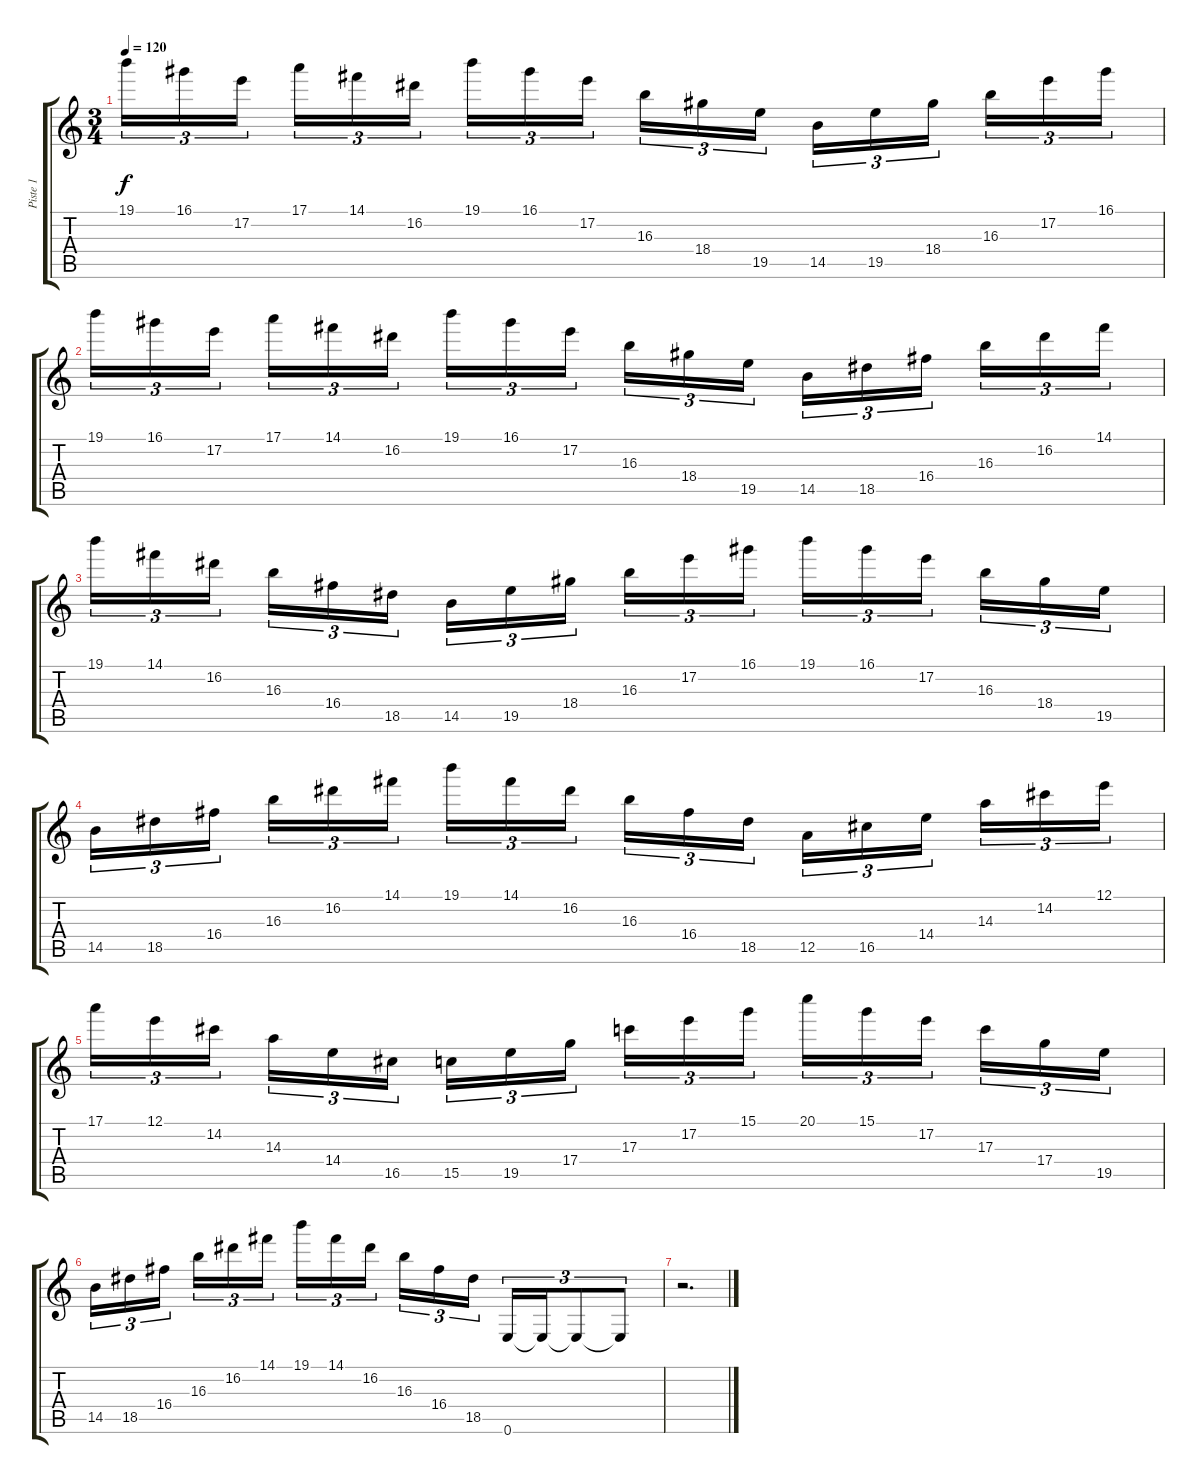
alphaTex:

\track ("Piste 1" "Piste 1") {instrument distortionguitar}
\staff {score tabs}
\tuning (E4 B3 G3 D3 A2 E2) {hide}
\ts (3 4)
\tempo 120
\clef g2
\ks c
19.1.16{tu (3 2) dy f} 16.1.16{tu (3 2)} 17.2.16{tu (3 2)} 17.1.16{tu (3 2)} 14.1.16{tu (3 2)} 16.2.16{tu (3 2)} 19.1.16{tu (3 2)} 16.1.16{tu (3 2)} 17.2.16{tu (3 2)} 16.3.16{tu (3 2)} 18.4.16{tu (3 2)} 19.5.16{tu (3 2)} 14.5.16{tu (3 2)} 19.5.16{tu (3 2)} 18.4.16{tu (3 2)} 16.3.16{tu (3 2)} 17.2.16{tu (3 2)} 16.1.16{tu (3 2)} |
19.1.16{tu (3 2)} 16.1.16{tu (3 2)} 17.2.16{tu (3 2)} 17.1.16{tu (3 2)} 14.1.16{tu (3 2)} 16.2.16{tu (3 2)} 19.1.16{tu (3 2)} 16.1.16{tu (3 2)} 17.2.16{tu (3 2)} 16.3.16{tu (3 2)} 18.4.16{tu (3 2)} 19.5.16{tu (3 2)} 14.5.16{tu (3 2)} 18.5.16{tu (3 2)} 16.4.16{tu (3 2)} 16.3.16{tu (3 2)} 16.2.16{tu (3 2)} 14.1.16{tu (3 2)} |
19.1.16{tu (3 2)} 14.1.16{tu (3 2)} 16.2.16{tu (3 2)} 16.3.16{tu (3 2)} 16.4.16{tu (3 2)} 18.5.16{tu (3 2)} 14.5.16{tu (3 2)} 19.5.16{tu (3 2)} 18.4.16{tu (3 2)} 16.3.16{tu (3 2)} 17.2.16{tu (3 2)} 16.1.16{tu (3 2)} 19.1.16{tu (3 2)} 16.1.16{tu (3 2)} 17.2.16{tu (3 2)} 16.3.16{tu (3 2)} 18.4.16{tu (3 2)} 19.5.16{tu (3 2)} |
14.5.16{tu (3 2)} 18.5.16{tu (3 2)} 16.4.16{tu (3 2)} 16.3.16{tu (3 2)} 16.2.16{tu (3 2)} 14.1.16{tu (3 2)} 19.1.16{tu (3 2)} 14.1.16{tu (3 2)} 16.2.16{tu (3 2)} 16.3.16{tu (3 2)} 16.4.16{tu (3 2)} 18.5.16{tu (3 2)} 12.5.16{tu (3 2)} 16.5.16{tu (3 2)} 14.4.16{tu (3 2)} 14.3.16{tu (3 2)} 14.2.16{tu (3 2)} 12.1.16{tu (3 2)} |
17.1.16{tu (3 2)} 12.1.16{tu (3 2)} 14.2.16{tu (3 2)} 14.3.16{tu (3 2)} 14.4.16{tu (3 2)} 16.5.16{tu (3 2)} 15.5.16{tu (3 2)} 19.5.16{tu (3 2)} 17.4.16{tu (3 2)} 17.3.16{tu (3 2)} 17.2.16{tu (3 2)} 15.1.16{tu (3 2)} 20.1.16{tu (3 2)} 15.1.16{tu (3 2)} 17.2.16{tu (3 2)} 17.3.16{tu (3 2)} 17.4.16{tu (3 2)} 19.5.16{tu (3 2)} |
14.5.16{tu (3 2)} 18.5.16{tu (3 2)} 16.4.16{tu (3 2)} 16.3.16{tu (3 2)} 16.2.16{tu (3 2)} 14.1.16{tu (3 2)} 19.1.16{tu (3 2)} 14.1.16{tu (3 2)} 16.2.16{tu (3 2)} 16.3.16{tu (3 2)} 16.4.16{tu (3 2)} 18.5.16{tu (3 2)} 0.6.16{tu (3 2)} 0.6{t}.16{tu (3 2)} 0.6{t}.8{tu (3 2)} 0.6{t}.8{tu (3 2)} |
r.2{d}
